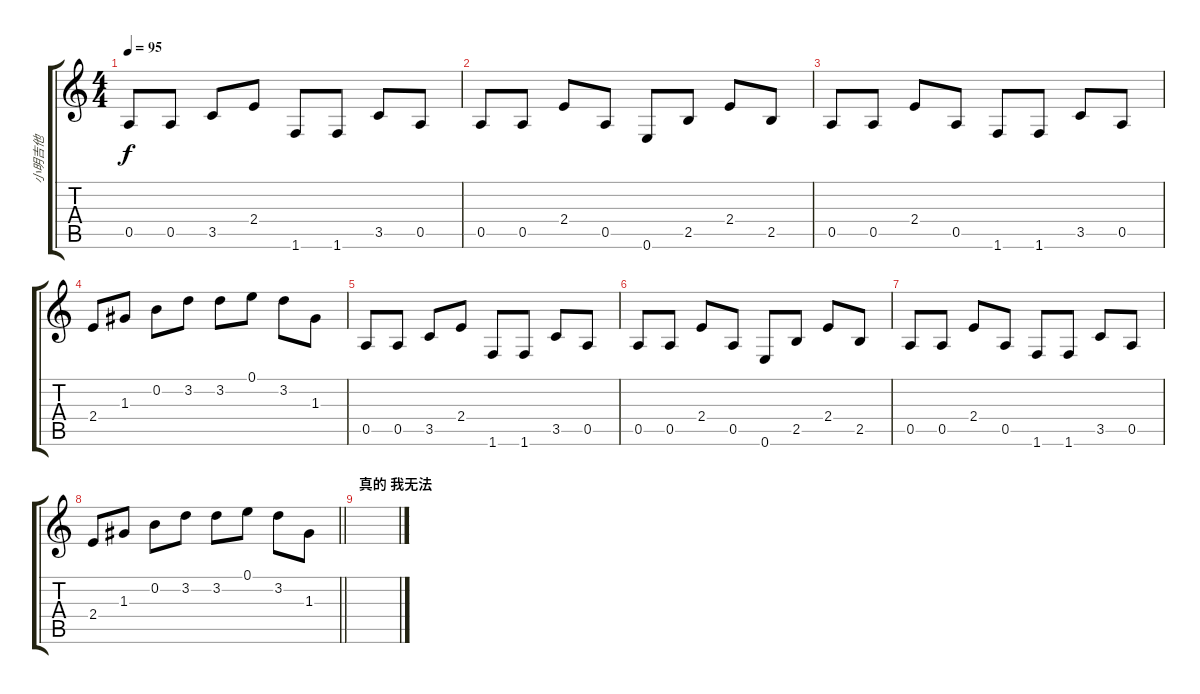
\track ("小明吉他" "小明吉他") {instrument acousticguitarsteel}
\staff {score tabs}
\tuning (E4 B3 G3 D3 A2 E2) {hide}
\ts (4 4)
\tempo 95
\clef g2
\ks c
0.5.8{dy f} 0.5.8 3.5.8 2.4.8 1.6.8 1.6.8 3.5.8 0.5.8 |
0.5.8 0.5.8 2.4.8 0.5.8 0.6.8 2.5.8 2.4.8 2.5.8 |
0.5.8 0.5.8 2.4.8 0.5.8 1.6.8 1.6.8 3.5.8 0.5.8 |
2.4.8 1.3.8 0.2.8 3.2.8 3.2.8 0.1.8 3.2.8 1.3.8 |
0.5.8 0.5.8 3.5.8 2.4.8 1.6.8 1.6.8 3.5.8 0.5.8 |
0.5.8 0.5.8 2.4.8 0.5.8 0.6.8 2.5.8 2.4.8 2.5.8 |
0.5.8 0.5.8 2.4.8 0.5.8 1.6.8 1.6.8 3.5.8 0.5.8 |
\barLineRight lightlight
2.4.8 1.3.8 0.2.8 3.2.8 3.2.8 0.1.8 3.2.8 1.3.8 |
\section ("" "真的 我无法")
